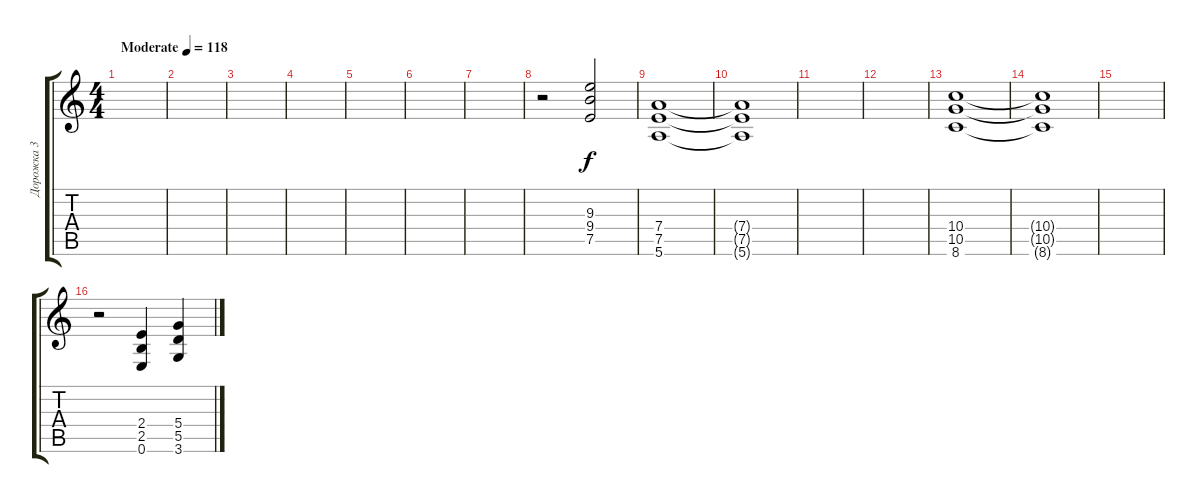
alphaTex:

\track ("Дорожка 3" "Дорожка 3") {instrument distortionguitar}
\staff {score tabs}
\tuning (E4 B3 G3 D3 A2 E2) {hide}
\ts (4 4)
\tempo (118 "Moderate")
\clef g2
\ks c
|
|
|
|
|
|
|
r.2 (9.3 9.4 7.5).2 |
(7.4 7.5 5.6).1 |
(7.4{t} 7.5{t} 5.6{t}).1 |
|
|
(10.4 10.5 8.6).1 |
(10.4{t} 10.5{t} 8.6{t}).1 |
|
r.2 (2.4 2.5 0.6).4 (5.4 5.5 3.6).4
